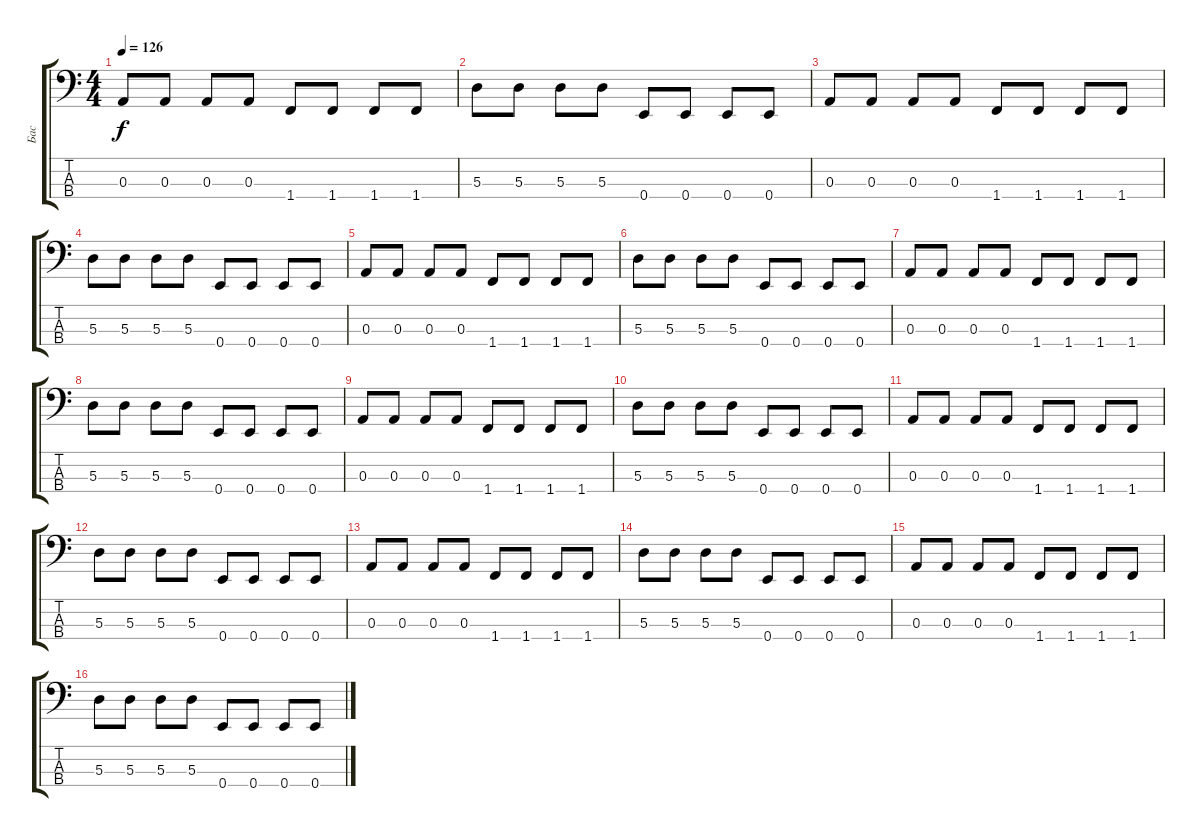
\track ("Бас" "Бас") {instrument electricbassfinger}
\staff {score tabs}
\tuning (G2 D2 A1 E1) {hide}
\ts (4 4)
\tempo 126
\clef f4
\ks c
0.3.8{dy f} 0.3.8 0.3.8 0.3.8 1.4.8 1.4.8 1.4.8 1.4.8 |
5.3.8 5.3.8 5.3.8 5.3.8 0.4.8 0.4.8 0.4.8 0.4.8 |
0.3.8 0.3.8 0.3.8 0.3.8 1.4.8 1.4.8 1.4.8 1.4.8 |
5.3.8 5.3.8 5.3.8 5.3.8 0.4.8 0.4.8 0.4.8 0.4.8 |
0.3.8 0.3.8 0.3.8 0.3.8 1.4.8 1.4.8 1.4.8 1.4.8 |
5.3.8 5.3.8 5.3.8 5.3.8 0.4.8 0.4.8 0.4.8 0.4.8 |
0.3.8 0.3.8 0.3.8 0.3.8 1.4.8 1.4.8 1.4.8 1.4.8 |
5.3.8 5.3.8 5.3.8 5.3.8 0.4.8 0.4.8 0.4.8 0.4.8 |
0.3.8 0.3.8 0.3.8 0.3.8 1.4.8 1.4.8 1.4.8 1.4.8 |
5.3.8 5.3.8 5.3.8 5.3.8 0.4.8 0.4.8 0.4.8 0.4.8 |
0.3.8 0.3.8 0.3.8 0.3.8 1.4.8 1.4.8 1.4.8 1.4.8 |
5.3.8 5.3.8 5.3.8 5.3.8 0.4.8 0.4.8 0.4.8 0.4.8 |
0.3.8 0.3.8 0.3.8 0.3.8 1.4.8 1.4.8 1.4.8 1.4.8 |
5.3.8 5.3.8 5.3.8 5.3.8 0.4.8 0.4.8 0.4.8 0.4.8 |
0.3.8 0.3.8 0.3.8 0.3.8 1.4.8 1.4.8 1.4.8 1.4.8 |
5.3.8 5.3.8 5.3.8 5.3.8 0.4.8 0.4.8 0.4.8 0.4.8
